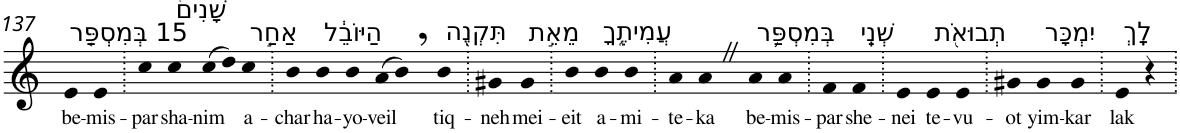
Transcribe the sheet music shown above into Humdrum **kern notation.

**kern	**text
*part1	*part1
*staff1	*staff1
*I"Piano	*
*I'Pno	*
!!LO:PB:g=z
*clefG2	*
*k[]	*
=137	=137
!LO:TX:a:t=15 בְּמִסְפַּ֤ר	!
!	!LO:LY:b
4e	be-
!	!LO:LY:b
4e	-mis-
=138.	=138.
!	!LO:LY:b
4cc	-par
!LO:TX:a:t=שָׁנִים֙	!
!	!LO:LY:b
4cc	sha-
!	!LO:LY:b
(>8cc	-nim
8dd)	.
!LO:TX:a:t=אַחַ֣ר	!
!	!LO:LY:b
4cc	a-
=139.	=139.
!	!LO:LY:b
4b	-char
!LO:TX:a:t=הַיּוֹבֵ֔ל	!
!	!LO:LY:b
4b	ha-
!	!LO:LY:b
4b	-yo-
!	!LO:LY:b
(>8a	-veil
8b,)	.
!LO:TX:a:t=תִּקְנֶ֖ה	!
!	!LO:LY:b
4b	tiq-
=140.	=140.
!	!LO:LY:b
4g#X	-neh
!LO:TX:a:t=מֵאֵ֣ת	!
!	!LO:LY:b
4g#	mei-
=141.	=141.
!	!LO:LY:b
4b	-eit
!LO:TX:a:t=עֲמִיתֶ֑ךָ	!
!	!LO:LY:b
4b	a-
!	!LO:LY:b
4b	-mi-
=142.	=142.
!	!LO:LY:b
4a	-te-
!	!LO:LY:b
4aZ	-ka
!LO:TX:a:t=בְּמִסְפַּ֥ר	!
!	!LO:LY:b
4a	be-
!	!LO:LY:b
4a	-mis-
=143.	=143.
!	!LO:LY:b
4f	-par
!LO:TX:a:t=שְׁנֵֽי	!
!	!LO:LY:b
4f	she-
=144.	=144.
!	!LO:LY:b
4e	-nei
!LO:TX:a:t=תְבוּאֹ֖ת	!
!	!LO:LY:b
4e	te-
!	!LO:LY:b
4e	-vu-
=145.	=145.
!	!LO:LY:b
4g#X	-ot
!LO:TX:a:t=יִמְכָּר	!
!	!LO:LY:b
4g#	yim-
!	!LO:LY:b
4g#	-kar
=146.	=146.
!LO:TX:a:t=לָֽךְ	!
!	!LO:LY:b
4e	lak
4r	.
=.	=.
*-	*-
